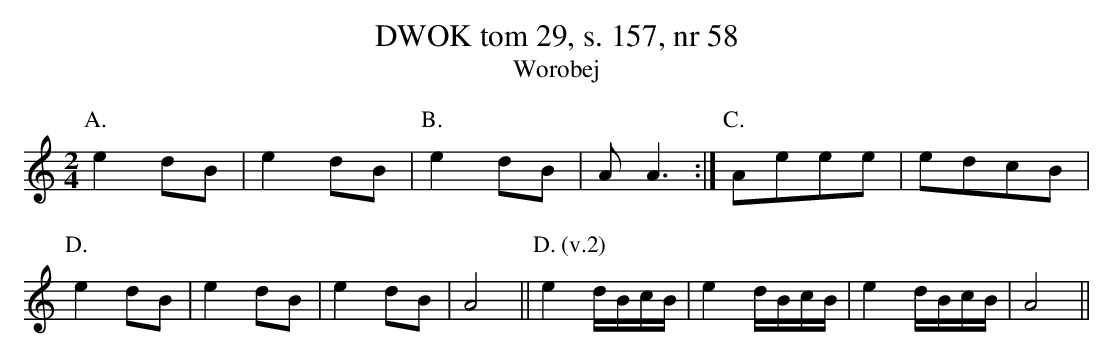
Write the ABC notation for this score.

X:1
T: DWOK tom 29, s. 157, nr 58
T: Worobej
L:1/8
M:2/4
K:C
P:A.
e2dB|e2dB|\
P:B.
e2dB|AA3:|\
P:C.
Aeee|edcB|
P:D.
e2dB| e2dB| e2dB|A4||\
P:D. (v.2)
e2d/B/c/B/| e2d/B/c/B/| e2d/B/c/B/|A4||
